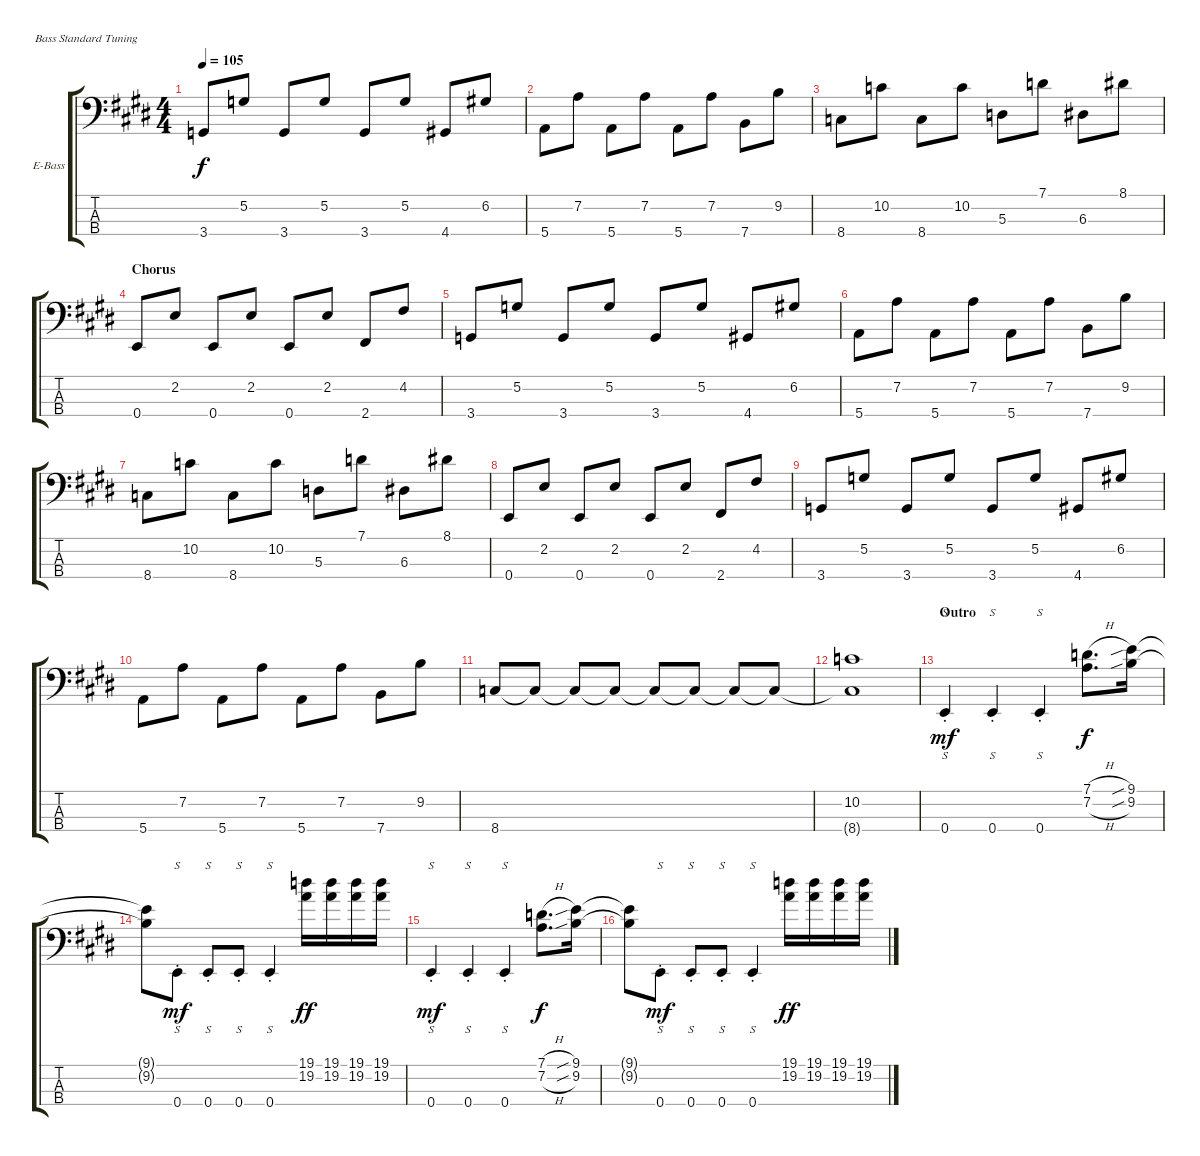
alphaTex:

\defaultSystemsLayout 4
\bracketExtendMode groupsimilarinstruments
\firstSystemTrackNameOrientation horizontal
\otherSystemsTrackNameOrientation horizontal
\track ("Bass" "E-Bass") {instrument electricbassfinger}
\staff {score tabs}
\tuning (G2 D2 A1 E1)
\ts (4 4)
\tempo 105
\clef f4
\ks e
3.4.8{dy f} 5.2.8 3.4.8 5.2.8 3.4.8 5.2.8 4.4.8 6.2.8 |
5.4.8 7.2.8 5.4.8 7.2.8 5.4.8 7.2.8 7.4.8 9.2.8 |
8.4.8 10.2.8 8.4.8 10.2.8 5.3.8 7.1.8 6.3.8 8.1.8 |
\section ("" "Chorus")
0.4.8 2.2.8 0.4.8 2.2.8 0.4.8 2.2.8 2.4.8 4.2.8 |
3.4.8 5.2.8 3.4.8 5.2.8 3.4.8 5.2.8 4.4.8 6.2.8 |
5.4.8 7.2.8 5.4.8 7.2.8 5.4.8 7.2.8 7.4.8 9.2.8 |
8.4.8 10.2.8 8.4.8 10.2.8 5.3.8 7.1.8 6.3.8 8.1.8 |
0.4.8 2.2.8 0.4.8 2.2.8 0.4.8 2.2.8 2.4.8 4.2.8 |
3.4.8 5.2.8 3.4.8 5.2.8 3.4.8 5.2.8 4.4.8 6.2.8 |
5.4.8 7.2.8 5.4.8 7.2.8 5.4.8 7.2.8 7.4.8 9.2.8 |
8.4.8 8.4{t}.8 8.4{t}.8 8.4{t}.8 8.4{t}.8 8.4{t}.8 8.4{t}.8 8.4{t}.8 |
(8.4{t} 10.2).1 |
\section ("" "Outro")
0.4{st}.4{s dy mf} 0.4{st}.4{s} 0.4{st}.4{s} (7.2{h} 7.1{h}).8{d dy f} (9.2{sib} 9.1{sib}).16 |
(9.2{t} 9.1{t}).8 0.4{st}.8{s dy mf} 0.4{st}.8{s} 0.4{st}.8{s} 0.4{st}.4{s} (19.2 19.1).16{dy ff} (19.2 19.1).16 (19.2 19.1).16 (19.2 19.1).16 |
0.4{st}.4{s dy mf} 0.4{st}.4{s} 0.4{st}.4{s} (7.2{h} 7.1{h}).8{d dy f} (9.2{sib} 9.1{sib}).16 |
(9.2{t} 9.1{t}).8 0.4{st}.8{s dy mf} 0.4{st}.8{s} 0.4{st}.8{s} 0.4{st}.4{s} (19.2 19.1).16{dy ff} (19.2 19.1).16 (19.2 19.1).16 (19.2 19.1).16
